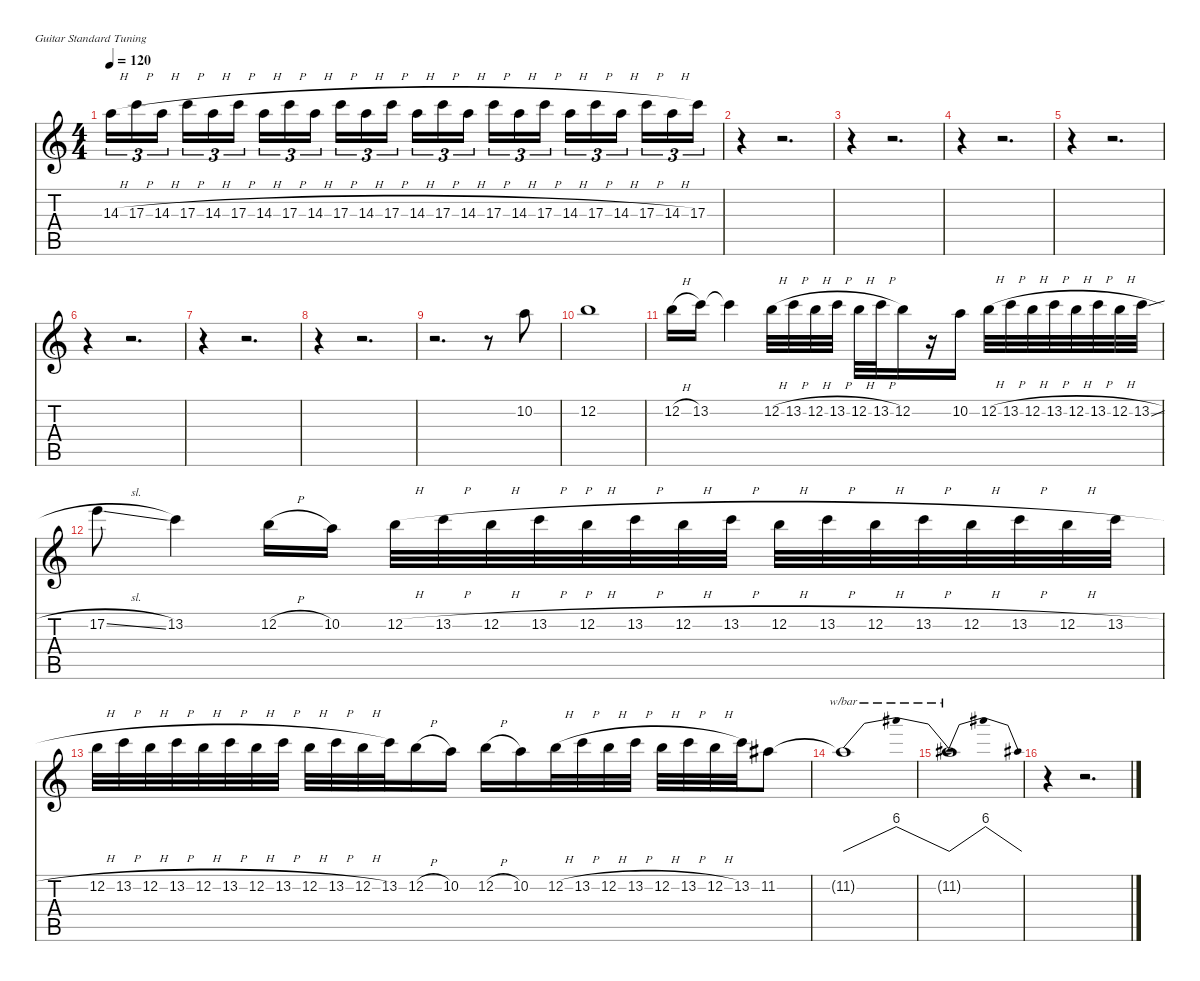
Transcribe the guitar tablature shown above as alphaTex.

\defaultSystemsLayout 4
\hideDynamics
\bracketExtendMode nobrackets
\singleTrackTrackNamePolicy hidden
\multiTrackTrackNamePolicy hidden
\firstSystemTrackNameMode fullname
\firstSystemTrackNameOrientation horizontal
\otherSystemsTrackNameOrientation horizontal
\track ("Fredrik Akesson - Electric Guitar 2" "dist.guit.") {instrument distortionguitar}
\staff {score tabs}
\tuning (E4 B3 G3 D3 A2 E2)
\ts (4 4)
\tempo 120
\clef g2
\ks c
14.3{h}.16{tu (3 2) dy f beam Down} 17.3{h}.16{tu (3 2) beam Down} 14.3{h}.16{tu (3 2) beam Down} 17.3{h}.16{tu (3 2) beam Down} 14.3{h}.16{tu (3 2) beam Down} 17.3{h}.16{tu (3 2) beam Down} 14.3{h}.16{tu (3 2) beam Down} 17.3{h}.16{tu (3 2) beam Down} 14.3{h}.16{tu (3 2) beam Down} 17.3{h}.16{tu (3 2) beam Down} 14.3{h}.16{tu (3 2) beam Down} 17.3{h}.16{tu (3 2) beam Down} 14.3{h}.16{tu (3 2) beam Down} 17.3{h}.16{tu (3 2) beam Down} 14.3{h}.16{tu (3 2) beam Down} 17.3{h}.16{tu (3 2) beam Down} 14.3{h}.16{tu (3 2) beam Down} 17.3{h}.16{tu (3 2) beam Down} 14.3{h}.16{tu (3 2) beam Down} 17.3{h}.16{tu (3 2) beam Down} 14.3{h}.16{tu (3 2) beam Down} 17.3{h}.16{tu (3 2) beam Down} 14.3{h}.16{tu (3 2) beam Down} 17.3.16{tu (3 2) beam Down} |
r.4{beam Down} r.2{d beam Down} |
r.4{beam Down} r.2{d beam Down} |
r.4{beam Down} r.2{d beam Down} |
r.4{beam Down} r.2{d beam Down} |
r.4{beam Down} r.2{d beam Down} |
r.4{beam Down} r.2{d beam Down} |
r.4{beam Down} r.2{d beam Down} |
r.2{d beam Down} r.8{beam Down} 10.2.8{beam Down} |
12.2.1{beam Down} |
12.2{h}.16{beam Down} 13.2.16{beam Down} 13.2{t}.4{beam Down} 12.2{h}.32{beam Down} 13.2{h}.32{beam Down} 12.2{h}.32{beam Down} 13.2{h}.32{beam Down} 12.2{h}.32{beam Down} 13.2{h}.32{beam Down} 12.2.16{beam Down} r.16{beam Down} 10.2.16{beam Down} 12.2{h}.32{beam Down} 13.2{h}.32{beam Down} 12.2{h}.32{beam Down} 13.2{h}.32{beam Down} 12.2{h}.32{beam Down} 13.2{h}.32{beam Down} 12.2{h}.32{beam Down} 13.2{sl}.32{beam Down} |
17.2{sl}.8{beam Down} 13.2.4{beam Down} 12.2{h}.16{beam Down} 10.2.16{beam Down} 12.2{h}.32{beam Down} 13.2{h}.32{beam Down} 12.2{h}.32{beam Down} 13.2{h}.32{beam Down} 12.2{h}.32{beam Down} 13.2{h}.32{beam Down} 12.2{h}.32{beam Down} 13.2{h}.32{beam Down} 12.2{h}.32{beam Down} 13.2{h}.32{beam Down} 12.2{h}.32{beam Down} 13.2{h}.32{beam Down} 12.2{h}.32{beam Down} 13.2{h}.32{beam Down} 12.2{h}.32{beam Down} 13.2{h}.32{beam Down} |
12.2{h}.32{beam Down} 13.2{h}.32{beam Down} 12.2{h}.32{beam Down} 13.2{h}.32{beam Down} 12.2{h}.32{beam Down} 13.2{h}.32{beam Down} 12.2{h}.32{beam Down} 13.2{h}.32{beam Down} 12.2{h}.32{beam Down} 13.2{h}.32{beam Down} 12.2{h}.32{beam Down} 13.2.32{beam Down} 12.2{h}.16{beam Down} 10.2.16{beam Down} 12.2{h}.16{beam Down} 10.2.16{beam Down} 12.2{h}.32{beam Down} 13.2{h}.32{beam Down} 12.2{h}.32{beam Down} 13.2{h}.32{beam Down} 12.2{h}.32{beam Down} 13.2{h}.32{beam Down} 12.2{h}.32{beam Down} 13.2.32{beam Down} 11.2{acc #}.8{beam Down} |
11.2{t acc #}.1{tbe (dip default 0 0 30 24 60 0) beam Down} |
11.2{t acc #}.1{tbe (dip default 0 0 30 24 60 0) beam Down} |
r.4{beam Down} r.2{d beam Down}
